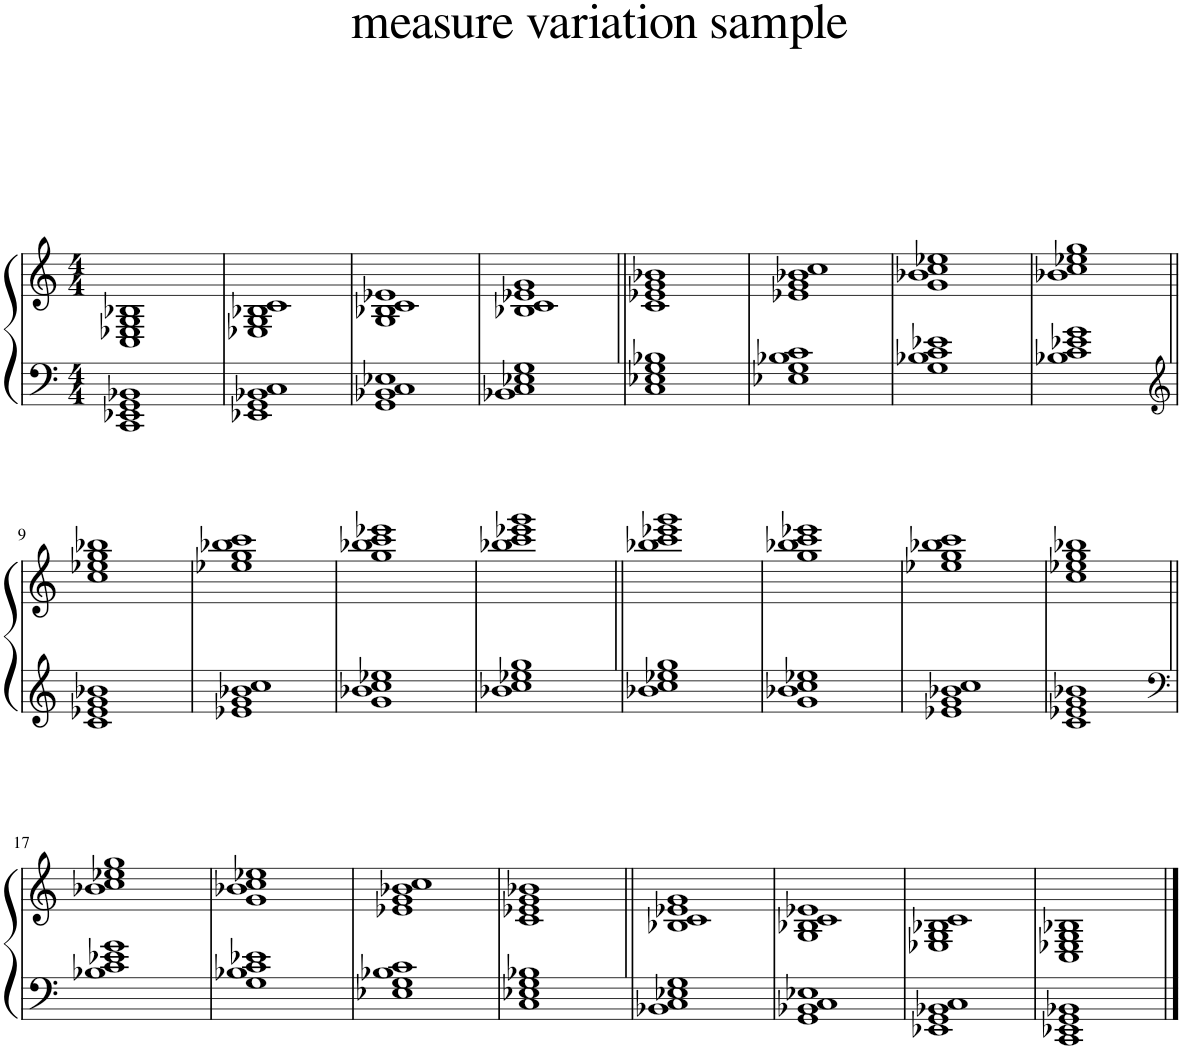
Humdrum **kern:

**kern	**kern
*part1	*part1
*staff2	*staff1
*I"Piano	*
*I'Pno.	*
*clefF4	*clefG2
*k[]	*k[]
*M4/4	*M4/4
=1	=1
1CC 1EE-X 1GG 1BB-X	1C 1E-X 1G 1B-X
=2	=2
1EE-X 1GG 1BB-X 1C	1E-X 1G 1B-X 1c
=3	=3
1GG 1BB-X 1C 1E-X	1G 1B-X 1c 1e-X
=4	=4
1BB-X 1C 1E-X 1G	1B-X 1c 1e-X 1g
=5||	=5||
1C 1E-X 1G 1B-X	1c 1e-X 1g 1b-X
=6	=6
1E-X 1G 1B-X 1c	1e-X 1g 1b-X 1cc
=7	=7
1G 1B-X 1c 1e-X	1g 1b-X 1cc 1ee-X
=8	=8
1B-X 1c 1e-X 1g	1b-X 1cc 1ee-X 1gg
!!LO:LB:g=z
=9||	=9||
*clefG2	*
1c 1e-X 1g 1b-X	1cc 1ee-X 1gg 1bb-X
=10	=10
1e-X 1g 1b-X 1cc	1ee-X 1gg 1bb-X 1ccc
=11	=11
1g 1b-X 1cc 1ee-X	1gg 1bb-X 1ccc 1eee-X
=12	=12
1b-X 1cc 1ee-X 1gg	1bb-X 1ccc 1eee-X 1ggg
=13||	=13||
1b-X 1cc 1ee-X 1gg	1bb-X 1ccc 1eee-X 1ggg
=14	=14
1g 1b-X 1cc 1ee-X	1gg 1bb-X 1ccc 1eee-X
=15	=15
1e-X 1g 1b-X 1cc	1ee-X 1gg 1bb-X 1ccc
=16	=16
1c 1e-X 1g 1b-X	1cc 1ee-X 1gg 1bb-X
!!LO:LB:g=z
=17||	=17||
*clefF4	*
1B-X 1c 1e-X 1g	1b-X 1cc 1ee-X 1gg
=18	=18
1G 1B-X 1c 1e-X	1g 1b-X 1cc 1ee-X
=19	=19
1E-X 1G 1B-X 1c	1e-X 1g 1b-X 1cc
=20	=20
1C 1E-X 1G 1B-X	1c 1e-X 1g 1b-X
=21||	=21||
1BB-X 1C 1E-X 1G	1B-X 1c 1e-X 1g
=22	=22
1GG 1BB-X 1C 1E-X	1G 1B-X 1c 1e-X
=23	=23
1EE-X 1GG 1BB-X 1C	1E-X 1G 1B-X 1c
=24	=24
1CC 1EE-X 1GG 1BB-X	1C 1E-X 1G 1B-X
==	==
*-	*-
